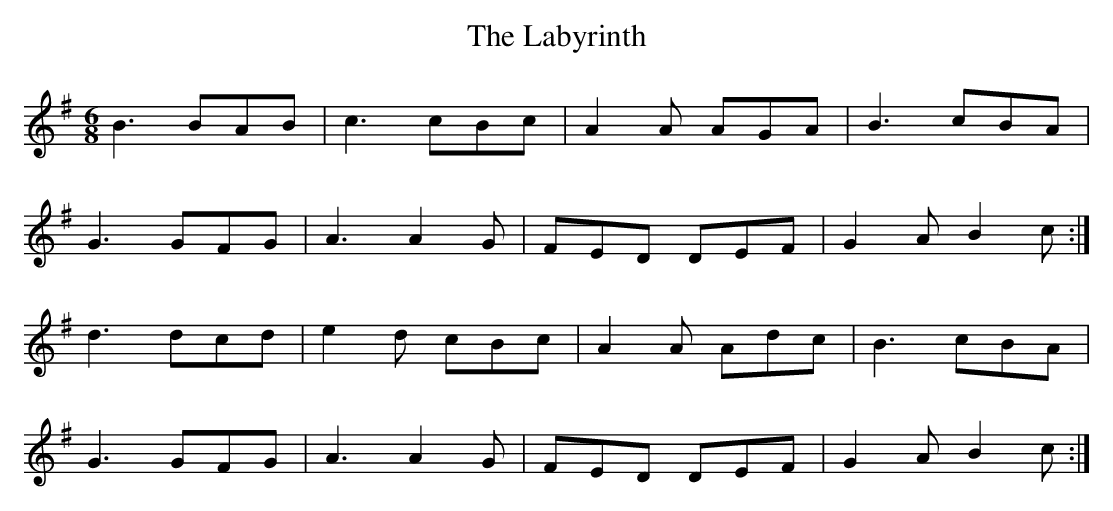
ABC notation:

X:1
T:The Labyrinth
M:6/8
L:1/8
K:G
B3  BAB | c3  cBc | A2A AGA | B3  cBA  |
G3  GFG | A3  A2G | FED DEF | G2A B2c :|
d3  dcd | e2d cBc | A2A Adc | B3  cBA  |
G3  GFG | A3  A2G | FED DEF | G2A B2c :|
